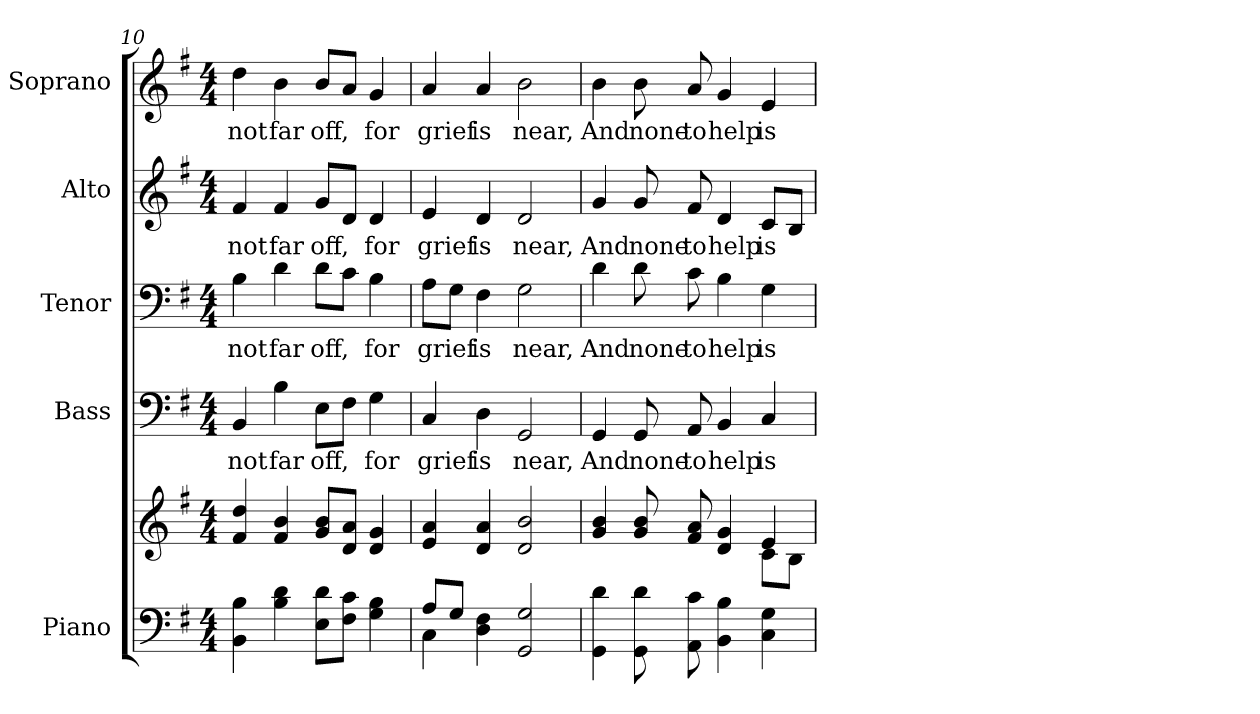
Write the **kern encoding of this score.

**kern	**kern	**kern	**text	**kern	**text	**kern	**text	**kern	**text
*part5	*part5	*part4	*part4	*part3	*part3	*part2	*part2	*part1	*part1
*staff6	*staff5	*staff4	*staff4	*staff3	*staff3	*staff2	*staff2	*staff1	*staff1
*I"Piano	*	*I"Bass	*	*I"Tenor	*	*I"Alto	*	*I"Soprano	*
*I'Pno.	*	*I'B.	*	*I'T.	*	*I'A.	*	*I'S.	*
*clefF4	*clefG2	*clefF4	*	*clefF4	*	*clefG2	*	*clefG2	*
*k[f#]	*k[f#]	*k[f#]	*	*k[f#]	*	*k[f#]	*	*k[f#]	*
*G:	*G:	*G:	*	*G:	*	*G:	*	*G:	*
*M4/4	*M4/4	*M4/4	*	*M4/4	*	*M4/4	*	*M4/4	*
=10	=10	=10	=10	=10	=10	=10	=10	=10	=10
!	!	!	!LO:LY:b:color=#000000	!	!	!	!	!	!
!	!	!	!	!	!LO:LY:b:color=#000000	!	!	!	!
!	!	!	!	!	!	!	!LO:LY:b:color=#000000	!	!
!	!	!	!	!	!	!	!	!	!LO:LY:b:color=#000000
4BBi\ 4Bi	4f#i/ 4ddi	4BBi/	not	4Bi\	not	4f#i/	not	4ddi\	not
!	!	!	!LO:LY:b:color=#000000	!	!	!	!	!	!
!	!	!	!	!	!LO:LY:b:color=#000000	!	!	!	!
!	!	!	!	!	!	!	!LO:LY:b:color=#000000	!	!
!	!	!	!	!	!	!	!	!	!LO:LY:b:color=#000000
4Bi\ 4di	4f#i/ 4bi	4Bi\	far	4di\	far	4f#i/	far	4bi\	far
!	!	!	!LO:LY:b:color=#000000	!	!	!	!	!	!
!	!	!	!	!	!LO:LY:b:color=#000000	!	!	!	!
!	!	!	!	!	!	!	!LO:LY:b:color=#000000	!	!
!	!	!	!	!	!	!	!	!	!LO:LY:b:color=#000000
8Ei\ 8diL	8gi/ 8biL	8Ei\L	off,	8di\L	off,	8gi/L	off,	8bi/L	off,
8F#i\ 8ciJ	8di/ 8aiJ	8F#i\J	.	8ci\J	.	8di/J	.	8ai/J	.
!	!	!	!LO:LY:b:color=#000000	!	!	!	!	!	!
!	!	!	!	!	!LO:LY:b:color=#000000	!	!	!	!
!	!	!	!	!	!	!	!LO:LY:b:color=#000000	!	!
!	!	!	!	!	!	!	!	!	!LO:LY:b:color=#000000
4Gi\ 4Bi	4di/ 4gi	4Gi\	for	4Bi\	for	4di/	for	4gi/	for
!!LO:PB:g=z
=11	=11	=11	=11	=11	=11	=11	=11	=11	=11
*^	*	*	*	*	*	*	*	*	*
!	!	!	!	!LO:LY:b:color=#000000	!	!	!	!	!	!
!	!	!	!	!	!	!LO:LY:b:color=#000000	!	!	!	!
!	!	!	!	!	!	!	!	!LO:LY:b:color=#000000	!	!
!	!	!	!	!	!	!	!	!	!	!LO:LY:b:color=#000000
8Ai/L	4Ci\	4ei/ 4ai	4Ci/	grief	8Ai\L	grief	4ei/	grief	4ai/	grief
8Gi/J	.	.	.	.	8Gi\J	.	.	.	.	.
!	!	!	!	!LO:LY:b:color=#000000	!	!	!	!	!	!
!	!	!	!	!	!	!LO:LY:b:color=#000000	!	!	!	!
!	!	!	!	!	!	!	!	!LO:LY:b:color=#000000	!	!
!	!	!	!	!	!	!	!	!	!	!LO:LY:b:color=#000000
4Di\ 4F#i	4ryy	4di/ 4ai	4Di\	is	4F#i\	is	4di/	is	4ai/	is
!	!	!	!	!LO:LY:b:color=#000000	!	!	!	!	!	!
!	!	!	!	!	!	!LO:LY:b:color=#000000	!	!	!	!
!	!	!	!	!	!	!	!	!LO:LY:b:color=#000000	!	!
!	!	!	!	!	!	!	!	!	!	!LO:LY:b:color=#000000
2GGi/ 2Gi	2ryy	2di/ 2bi	2GGi/	near,	2Gi\	near,	2di/	near,	2bi\	near,
*v	*v	*	*	*	*	*	*	*	*	*
=12	=12	=12	=12	=12	=12	=12	=12	=12	=12
*	*^	*	*	*	*	*	*	*	*
*^	*	*	*	*	*	*	*	*	*	*
!	!	!	!	!	!LO:LY:b:color=#000000	!	!	!	!	!	!
*v	*v	*	*	*	*	*	*	*	*	*	*
*^	*	*	*	*	*	*	*	*	*	*
!	!	!	!	!	!	!	!LO:LY:b:color=#000000	!	!	!	!
*v	*v	*	*	*	*	*	*	*	*	*	*
*^	*	*	*	*	*	*	*	*	*	*
!	!	!	!	!	!	!	!	!	!LO:LY:b:color=#000000	!	!
*v	*v	*	*	*	*	*	*	*	*	*	*
*^	*	*	*	*	*	*	*	*	*	*
!	!	!	!	!	!	!	!	!	!	!	!LO:LY:b:color=#000000
*v	*v	*	*	*	*	*	*	*	*	*	*
4GGi\ 4di	4gi/ 4bi	2ryy	4GGi/	And	4di\	And	4gi/	And	4bi\	And
!	!	!	!	!LO:LY:b:color=#000000	!	!	!	!	!	!
!	!	!	!	!	!	!LO:LY:b:color=#000000	!	!	!	!
!	!	!	!	!	!	!	!	!LO:LY:b:color=#000000	!	!
!	!	!	!	!	!	!	!	!	!	!LO:LY:b:color=#000000
8GGi\ 8di	8gi/ 8bi	.	8GGi/	none	8di\	none	8gi/	none	8bi\	none
!	!	!	!	!LO:LY:b:color=#000000	!	!	!	!	!	!
!	!	!	!	!	!	!LO:LY:b:color=#000000	!	!	!	!
!	!	!	!	!	!	!	!	!LO:LY:b:color=#000000	!	!
!	!	!	!	!	!	!	!	!	!	!LO:LY:b:color=#000000
8AAi\ 8ci	8f#i/ 8ai	.	8AAi/	to	8ci\	to	8f#i/	to	8ai/	to
!	!	!	!	!LO:LY:b:color=#000000	!	!	!	!	!	!
!	!	!	!	!	!	!LO:LY:b:color=#000000	!	!	!	!
!	!	!	!	!	!	!	!	!LO:LY:b:color=#000000	!	!
!	!	!	!	!	!	!	!	!	!	!LO:LY:b:color=#000000
4BBi\ 4Bi	4di/ 4gi	4ryy	4BBi/	help	4Bi\	help	4di/	help	4gi/	help
!	!	!	!	!LO:LY:b:color=#000000	!	!	!	!	!	!
!	!	!	!	!	!	!LO:LY:b:color=#000000	!	!	!	!
!	!	!	!	!	!	!	!	!LO:LY:b:color=#000000	!	!
!	!	!	!	!	!	!	!	!	!	!LO:LY:b:color=#000000
4Ci\ 4Gi	4ei/	8ci\L	4Ci/	is	4Gi\	is	8ci/L	is	4ei/	is
.	.	8Bi\J	.	.	.	.	8Bi/J	.	.	.
*	*v	*v	*	*	*	*	*	*	*	*
=	=	=	=	=	=	=	=	=	=
*-	*-	*-	*-	*-	*-	*-	*-	*-	*-
